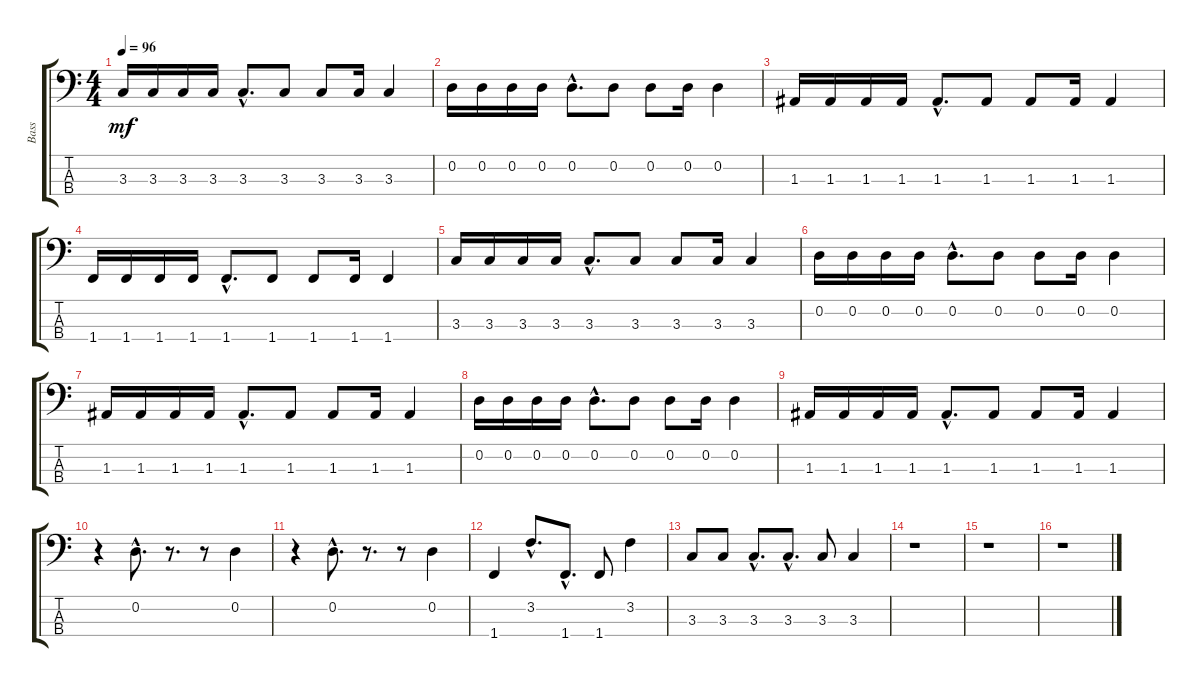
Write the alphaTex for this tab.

\track ("Bass" "Bass") {instrument electricbassfinger}
\staff {score tabs}
\tuning (G2 D2 A1 E1) {hide}
\ts (4 4)
\tempo 96
\clef f4
\ks c
3.3.16{dy mf} 3.3.16 3.3.16 3.3.16 3.3{hac}.8{d} 3.3.8 3.3.8 3.3.16 3.3.4 |
0.2.16 0.2.16 0.2.16 0.2.16 0.2{hac}.8{d} 0.2.8 0.2.8 0.2.16 0.2.4 |
1.3.16 1.3.16 1.3.16 1.3.16 1.3{hac}.8{d} 1.3.8 1.3.8 1.3.16 1.3.4 |
1.4.16 1.4.16 1.4.16 1.4.16 1.4{hac}.8{d} 1.4.8 1.4.8 1.4.16 1.4.4 |
3.3.16 3.3.16 3.3.16 3.3.16 3.3{hac}.8{d} 3.3.8 3.3.8 3.3.16 3.3.4 |
0.2.16 0.2.16 0.2.16 0.2.16 0.2{hac}.8{d} 0.2.8 0.2.8 0.2.16 0.2.4 |
1.3.16 1.3.16 1.3.16 1.3.16 1.3{hac}.8{d} 1.3.8 1.3.8 1.3.16 1.3.4 |
0.2.16 0.2.16 0.2.16 0.2.16 0.2{hac}.8{d} 0.2.8 0.2.8 0.2.16 0.2.4 |
1.3.16 1.3.16 1.3.16 1.3.16 1.3{hac}.8{d} 1.3.8 1.3.8 1.3.16 1.3.4 |
r.4 0.2{hac}.8{d} r.8{d} r.8 0.2.4 |
r.4 0.2{hac}.8{d} r.8{d} r.8 0.2.4 |
1.4.4 3.2{hac}.8{d} 1.4{hac}.8{d} 1.4.8 3.2.4 |
3.3.8 3.3.8 3.3{hac}.8{d} 3.3{hac}.8{d} 3.3.8 3.3.4 |
r.1 |
r.1 |
r.1
